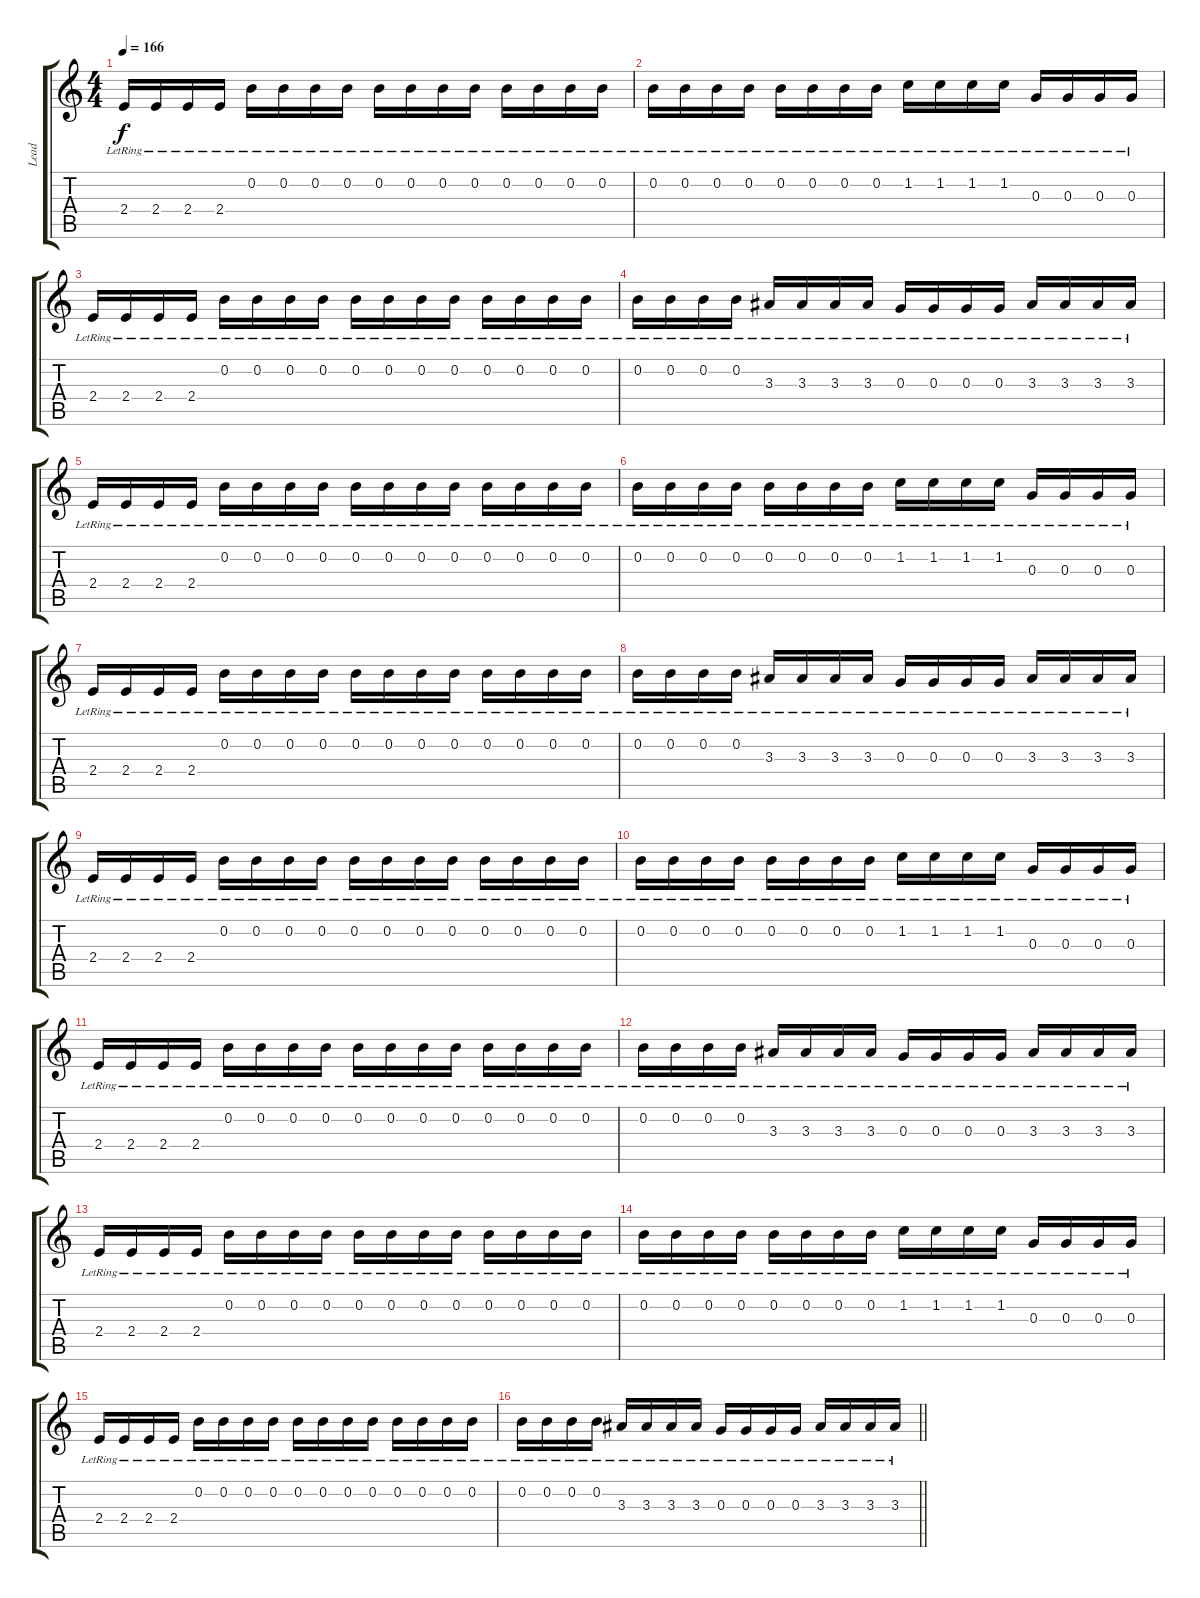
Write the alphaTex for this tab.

\track ("Lead" "Lead") {instrument distortionguitar}
\staff {score tabs}
\tuning (E4 B3 G3 D3 A2 E2) {hide}
\ts (4 4)
\tempo 166
\clef g2
\ks c
2.4{lr}.16{dy f} 2.4{lr}.16 2.4{lr}.16 2.4{lr}.16 0.2{lr}.16 0.2{lr}.16 0.2{lr}.16 0.2{lr}.16 0.2{lr}.16 0.2{lr}.16 0.2{lr}.16 0.2{lr}.16 0.2{lr}.16 0.2{lr}.16 0.2{lr}.16 0.2{lr}.16 |
0.2{lr}.16 0.2{lr}.16 0.2{lr}.16 0.2{lr}.16 0.2{lr}.16 0.2{lr}.16 0.2{lr}.16 0.2{lr}.16 1.2{lr}.16 1.2{lr}.16 1.2{lr}.16 1.2{lr}.16 0.3{lr}.16 0.3{lr}.16 0.3{lr}.16 0.3{lr}.16 |
2.4{lr}.16 2.4{lr}.16 2.4{lr}.16 2.4{lr}.16 0.2{lr}.16 0.2{lr}.16 0.2{lr}.16 0.2{lr}.16 0.2{lr}.16 0.2{lr}.16 0.2{lr}.16 0.2{lr}.16 0.2{lr}.16 0.2{lr}.16 0.2{lr}.16 0.2{lr}.16 |
0.2{lr}.16 0.2{lr}.16 0.2{lr}.16 0.2{lr}.16 3.3{lr}.16 3.3{lr}.16 3.3{lr}.16 3.3{lr}.16 0.3{lr}.16 0.3{lr}.16 0.3{lr}.16 0.3{lr}.16 3.3{lr}.16 3.3{lr}.16 3.3{lr}.16 3.3{lr}.16 |
2.4{lr}.16 2.4{lr}.16 2.4{lr}.16 2.4{lr}.16 0.2{lr}.16 0.2{lr}.16 0.2{lr}.16 0.2{lr}.16 0.2{lr}.16 0.2{lr}.16 0.2{lr}.16 0.2{lr}.16 0.2{lr}.16 0.2{lr}.16 0.2{lr}.16 0.2{lr}.16 |
0.2{lr}.16 0.2{lr}.16 0.2{lr}.16 0.2{lr}.16 0.2{lr}.16 0.2{lr}.16 0.2{lr}.16 0.2{lr}.16 1.2{lr}.16 1.2{lr}.16 1.2{lr}.16 1.2{lr}.16 0.3{lr}.16 0.3{lr}.16 0.3{lr}.16 0.3{lr}.16 |
2.4{lr}.16 2.4{lr}.16 2.4{lr}.16 2.4{lr}.16 0.2{lr}.16 0.2{lr}.16 0.2{lr}.16 0.2{lr}.16 0.2{lr}.16 0.2{lr}.16 0.2{lr}.16 0.2{lr}.16 0.2{lr}.16 0.2{lr}.16 0.2{lr}.16 0.2{lr}.16 |
0.2{lr}.16 0.2{lr}.16 0.2{lr}.16 0.2{lr}.16 3.3{lr}.16 3.3{lr}.16 3.3{lr}.16 3.3{lr}.16 0.3{lr}.16 0.3{lr}.16 0.3{lr}.16 0.3{lr}.16 3.3{lr}.16 3.3{lr}.16 3.3{lr}.16 3.3{lr}.16 |
2.4{lr}.16 2.4{lr}.16 2.4{lr}.16 2.4{lr}.16 0.2{lr}.16 0.2{lr}.16 0.2{lr}.16 0.2{lr}.16 0.2{lr}.16 0.2{lr}.16 0.2{lr}.16 0.2{lr}.16 0.2{lr}.16 0.2{lr}.16 0.2{lr}.16 0.2{lr}.16 |
0.2{lr}.16 0.2{lr}.16 0.2{lr}.16 0.2{lr}.16 0.2{lr}.16 0.2{lr}.16 0.2{lr}.16 0.2{lr}.16 1.2{lr}.16 1.2{lr}.16 1.2{lr}.16 1.2{lr}.16 0.3{lr}.16 0.3{lr}.16 0.3{lr}.16 0.3{lr}.16 |
2.4{lr}.16 2.4{lr}.16 2.4{lr}.16 2.4{lr}.16 0.2{lr}.16 0.2{lr}.16 0.2{lr}.16 0.2{lr}.16 0.2{lr}.16 0.2{lr}.16 0.2{lr}.16 0.2{lr}.16 0.2{lr}.16 0.2{lr}.16 0.2{lr}.16 0.2{lr}.16 |
0.2{lr}.16 0.2{lr}.16 0.2{lr}.16 0.2{lr}.16 3.3{lr}.16 3.3{lr}.16 3.3{lr}.16 3.3{lr}.16 0.3{lr}.16 0.3{lr}.16 0.3{lr}.16 0.3{lr}.16 3.3{lr}.16 3.3{lr}.16 3.3{lr}.16 3.3{lr}.16 |
2.4{lr}.16 2.4{lr}.16 2.4{lr}.16 2.4{lr}.16 0.2{lr}.16 0.2{lr}.16 0.2{lr}.16 0.2{lr}.16 0.2{lr}.16 0.2{lr}.16 0.2{lr}.16 0.2{lr}.16 0.2{lr}.16 0.2{lr}.16 0.2{lr}.16 0.2{lr}.16 |
0.2{lr}.16 0.2{lr}.16 0.2{lr}.16 0.2{lr}.16 0.2{lr}.16 0.2{lr}.16 0.2{lr}.16 0.2{lr}.16 1.2{lr}.16 1.2{lr}.16 1.2{lr}.16 1.2{lr}.16 0.3{lr}.16 0.3{lr}.16 0.3{lr}.16 0.3{lr}.16 |
2.4{lr}.16 2.4{lr}.16 2.4{lr}.16 2.4{lr}.16 0.2{lr}.16 0.2{lr}.16 0.2{lr}.16 0.2{lr}.16 0.2{lr}.16 0.2{lr}.16 0.2{lr}.16 0.2{lr}.16 0.2{lr}.16 0.2{lr}.16 0.2{lr}.16 0.2{lr}.16 |
\barLineRight lightlight
0.2{lr}.16 0.2{lr}.16 0.2{lr}.16 0.2{lr}.16 3.3{lr}.16 3.3{lr}.16 3.3{lr}.16 3.3{lr}.16 0.3{lr}.16 0.3{lr}.16 0.3{lr}.16 0.3{lr}.16 3.3{lr}.16 3.3{lr}.16 3.3{lr}.16 3.3{lr}.16
